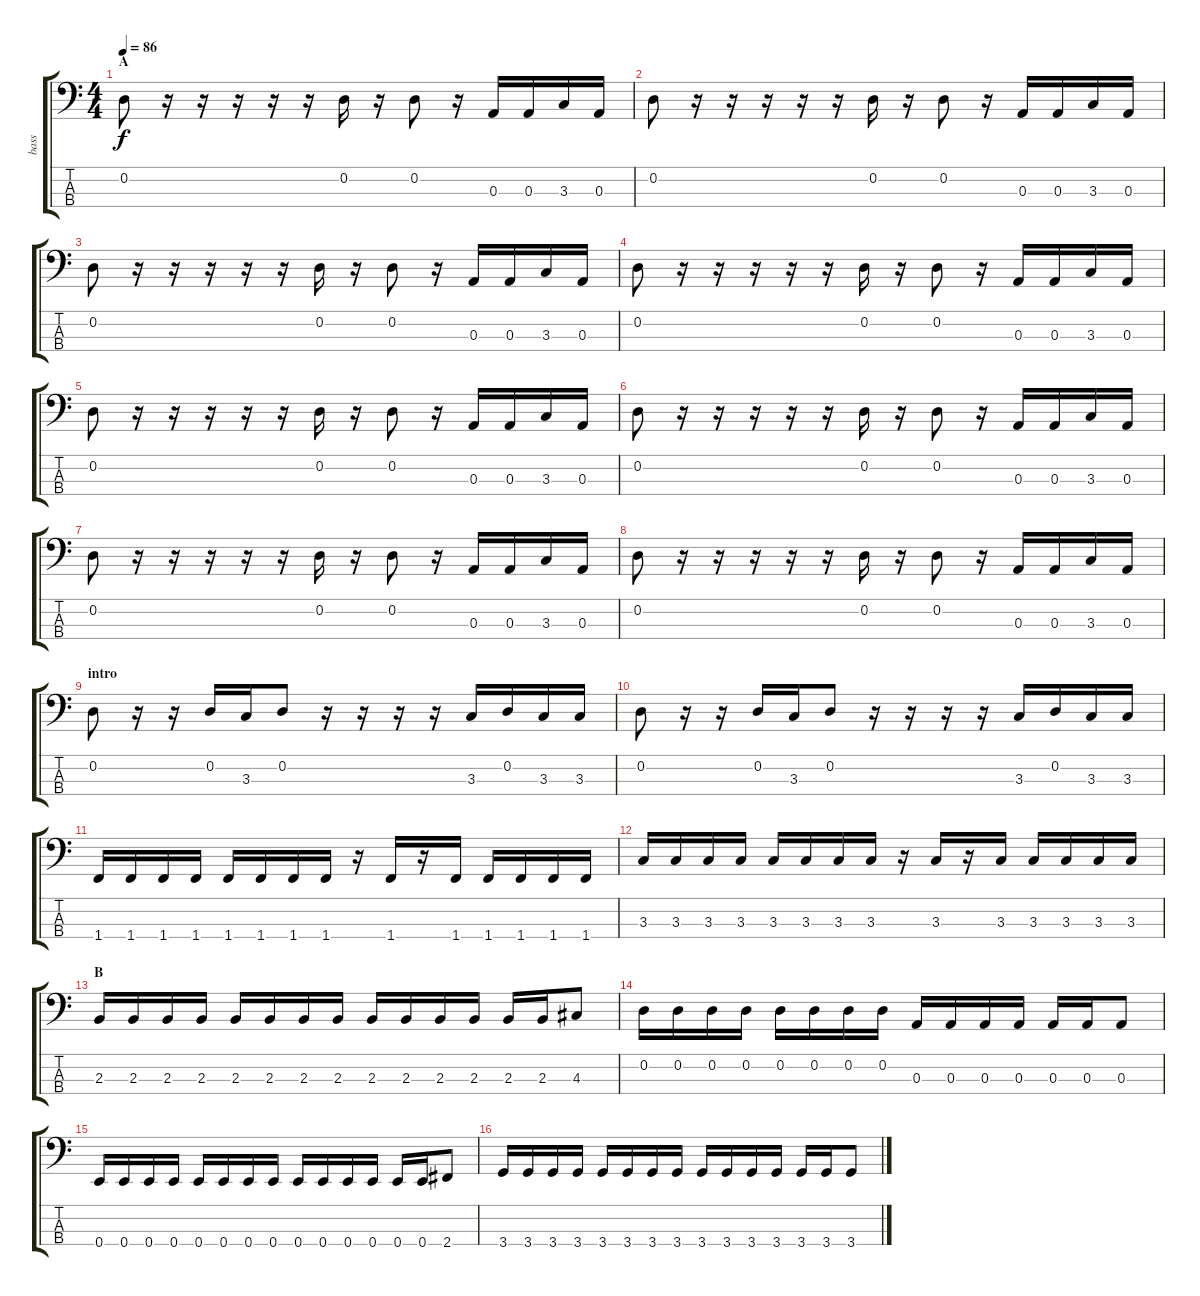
\track ("bass" "bass") {instrument electricbassfinger}
\staff {score tabs}
\tuning (G2 D2 A1 E1) {hide}
\ts (4 4)
\section ("" "A")
\tempo 86
\clef f4
\ks c
0.2.8{dy f} r.16 r.16 r.16 r.16 r.16 0.2.16 r.16 0.2.8 r.16 0.3.16 0.3.16 3.3.16 0.3.16 |
0.2.8 r.16 r.16 r.16 r.16 r.16 0.2.16 r.16 0.2.8 r.16 0.3.16 0.3.16 3.3.16 0.3.16 |
0.2.8 r.16 r.16 r.16 r.16 r.16 0.2.16 r.16 0.2.8 r.16 0.3.16 0.3.16 3.3.16 0.3.16 |
0.2.8 r.16 r.16 r.16 r.16 r.16 0.2.16 r.16 0.2.8 r.16 0.3.16 0.3.16 3.3.16 0.3.16 |
0.2.8 r.16 r.16 r.16 r.16 r.16 0.2.16 r.16 0.2.8 r.16 0.3.16 0.3.16 3.3.16 0.3.16 |
0.2.8 r.16 r.16 r.16 r.16 r.16 0.2.16 r.16 0.2.8 r.16 0.3.16 0.3.16 3.3.16 0.3.16 |
0.2.8 r.16 r.16 r.16 r.16 r.16 0.2.16 r.16 0.2.8 r.16 0.3.16 0.3.16 3.3.16 0.3.16 |
0.2.8 r.16 r.16 r.16 r.16 r.16 0.2.16 r.16 0.2.8 r.16 0.3.16 0.3.16 3.3.16 0.3.16 |
\section ("" "intro")
0.2.8 r.16 r.16 0.2.16 3.3.16 0.2.8 r.16 r.16 r.16 r.16 3.3.16 0.2.16 3.3.16 3.3.16 |
0.2.8 r.16 r.16 0.2.16 3.3.16 0.2.8 r.16 r.16 r.16 r.16 3.3.16 0.2.16 3.3.16 3.3.16 |
1.4.16 1.4.16 1.4.16 1.4.16 1.4.16 1.4.16 1.4.16 1.4.16 r.16 1.4.16 r.16 1.4.16 1.4.16 1.4.16 1.4.16 1.4.16 |
3.3.16 3.3.16 3.3.16 3.3.16 3.3.16 3.3.16 3.3.16 3.3.16 r.16 3.3.16 r.16 3.3.16 3.3.16 3.3.16 3.3.16 3.3.16 |
\section ("" "B")
2.3.16 2.3.16 2.3.16 2.3.16 2.3.16 2.3.16 2.3.16 2.3.16 2.3.16 2.3.16 2.3.16 2.3.16 2.3.16 2.3.16 4.3.8 |
0.2.16 0.2.16 0.2.16 0.2.16 0.2.16 0.2.16 0.2.16 0.2.16 0.3.16 0.3.16 0.3.16 0.3.16 0.3.16 0.3.16 0.3.8 |
0.4.16 0.4.16 0.4.16 0.4.16 0.4.16 0.4.16 0.4.16 0.4.16 0.4.16 0.4.16 0.4.16 0.4.16 0.4.16 0.4.16 2.4.8 |
3.4.16 3.4.16 3.4.16 3.4.16 3.4.16 3.4.16 3.4.16 3.4.16 3.4.16 3.4.16 3.4.16 3.4.16 3.4.16 3.4.16 3.4.8
